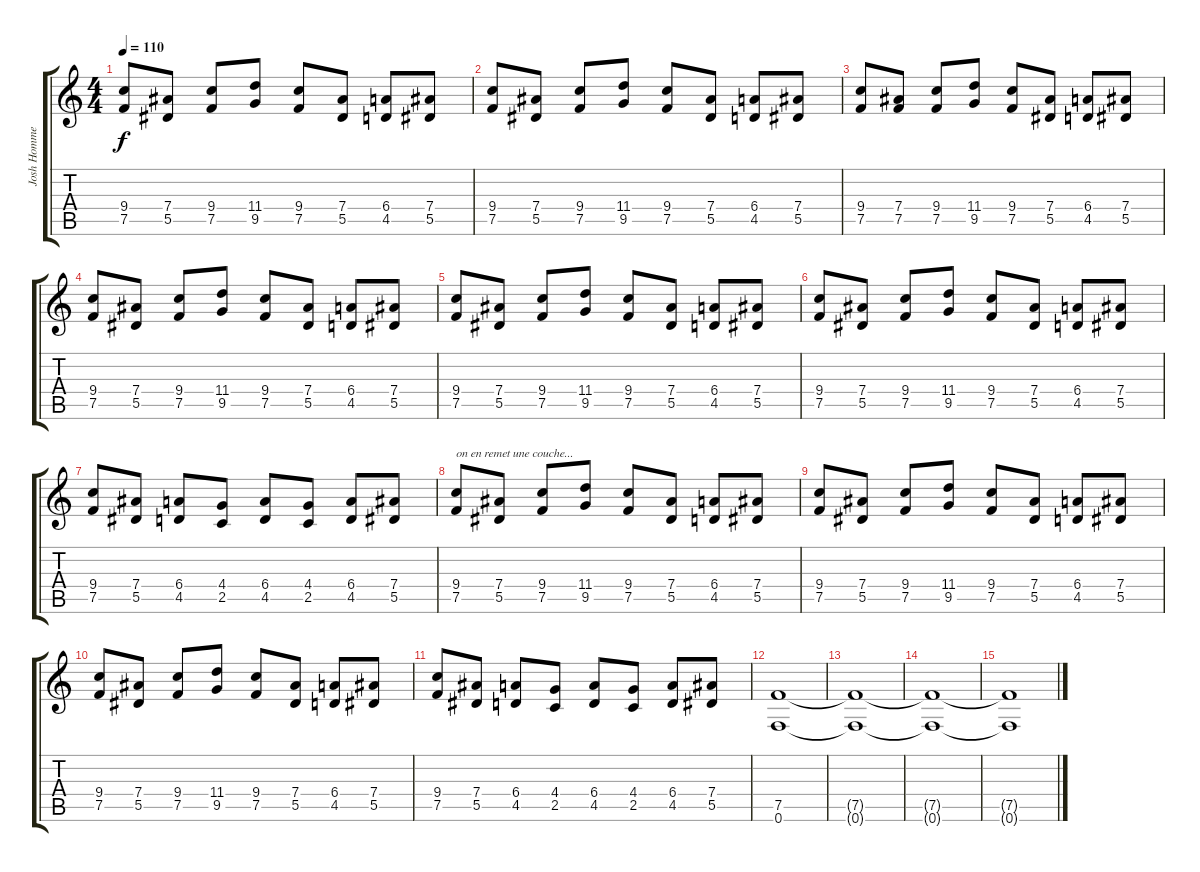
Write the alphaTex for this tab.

\track ("Josh Homme (Guitar)" "Josh Homme") {instrument overdrivenguitar}
\staff {score tabs}
\tuning (F4 C4 Ab3 Eb3 Bb2 F2) {hide}
\ts (4 4)
\tempo 110
\clef g2
\ks c
(9.4 7.5).8{dy f} (7.4 5.5).8 (9.4 7.5).8 (11.4 9.5).8 (9.4 7.5).8 (7.4 5.5).8 (6.4 4.5).8 (7.4 5.5).8 |
(9.4 7.5).8 (7.4 5.5).8 (9.4 7.5).8 (11.4 9.5).8 (9.4 7.5).8 (7.4 5.5).8 (6.4 4.5).8 (7.4 5.5).8 |
(9.4 7.5).8 (7.4 7.5).8 (9.4 7.5).8 (11.4 9.5).8 (9.4 7.5).8 (7.4 5.5).8 (6.4 4.5).8 (7.4 5.5).8 |
(9.4 7.5).8 (7.4 5.5).8 (9.4 7.5).8 (11.4 9.5).8 (9.4 7.5).8 (7.4 5.5).8 (6.4 4.5).8 (7.4 5.5).8 |
(9.4 7.5).8 (7.4 5.5).8 (9.4 7.5).8 (11.4 9.5).8 (9.4 7.5).8 (7.4 5.5).8 (6.4 4.5).8 (7.4 5.5).8 |
(9.4 7.5).8 (7.4 5.5).8 (9.4 7.5).8 (11.4 9.5).8 (9.4 7.5).8 (7.4 5.5).8 (6.4 4.5).8 (7.4 5.5).8 |
(9.4 7.5).8 (7.4 5.5).8 (6.4 4.5).8 (4.4 2.5).8 (6.4 4.5).8 (4.4 2.5).8 (6.4 4.5).8 (7.4 5.5).8 |
(9.4 7.5).8{txt "on en remet une couche..." volume 15} (7.4 5.5).8 (9.4 7.5).8 (11.4 9.5).8 (9.4 7.5).8 (7.4 5.5).8 (6.4 4.5).8 (7.4 5.5).8 |
(9.4 7.5).8 (7.4 5.5).8 (9.4 7.5).8 (11.4 9.5).8 (9.4 7.5).8 (7.4 5.5).8 (6.4 4.5).8 (7.4 5.5).8 |
(9.4 7.5).8 (7.4 5.5).8 (9.4 7.5).8 (11.4 9.5).8 (9.4 7.5).8 (7.4 5.5).8 (6.4 4.5).8 (7.4 5.5).8 |
(9.4 7.5).8 (7.4 5.5).8 (6.4 4.5).8 (4.4 2.5).8 (6.4 4.5).8 (4.4 2.5).8 (6.4 4.5).8 (7.4 5.5).8 |
(7.5 0.6).1 |
(7.5{t} 0.6{t}).1 |
(7.5{t} 0.6{t}).1 |
(7.5{t} 0.6{t}).1
